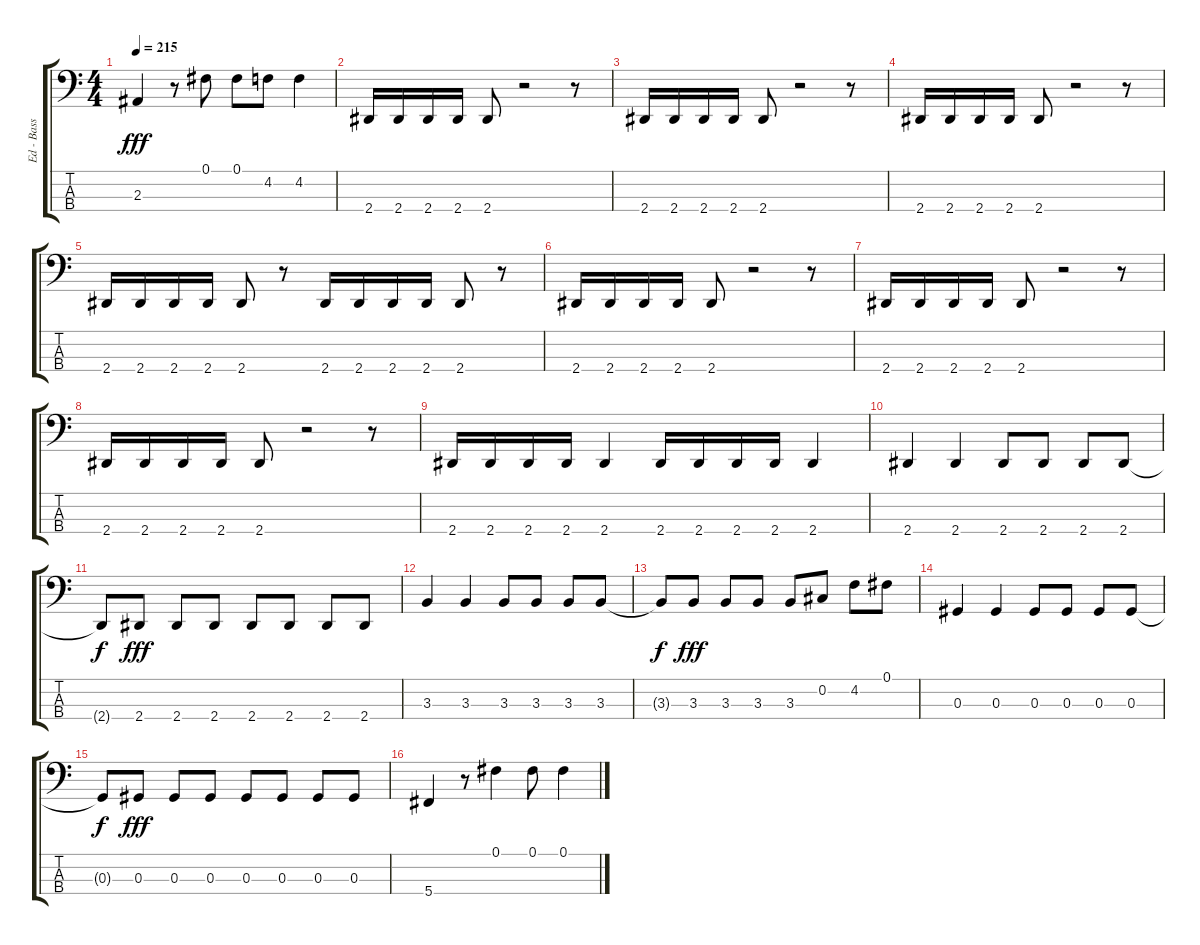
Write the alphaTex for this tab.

\track ("Ed - Bass" "Ed - Bass") {instrument electricbasspick}
\staff {score tabs}
\tuning (Gb2 Db2 Ab1 Db1) {hide}
\ts (4 4)
\tempo 215
\clef f4
\ks c
2.3.4{dy fff} r.8 0.1.8 0.1.8 4.2.8 4.2.4 |
2.4.16 2.4.16 2.4.16 2.4.16 2.4.8 r.2 r.8 |
2.4.16 2.4.16 2.4.16 2.4.16 2.4.8 r.2 r.8 |
2.4.16 2.4.16 2.4.16 2.4.16 2.4.8 r.2 r.8 |
2.4.16 2.4.16 2.4.16 2.4.16 2.4.8 r.8 2.4.16 2.4.16 2.4.16 2.4.16 2.4.8 r.8 |
2.4.16 2.4.16 2.4.16 2.4.16 2.4.8 r.2 r.8 |
2.4.16 2.4.16 2.4.16 2.4.16 2.4.8 r.2 r.8 |
2.4.16 2.4.16 2.4.16 2.4.16 2.4.8 r.2 r.8 |
2.4.16 2.4.16 2.4.16 2.4.16 2.4.4 2.4.16 2.4.16 2.4.16 2.4.16 2.4.4 |
2.4.4 2.4.4 2.4.8 2.4.8 2.4.8 2.4.8 |
2.4{t}.8{dy f} 2.4.8{dy fff} 2.4.8 2.4.8 2.4.8 2.4.8 2.4.8 2.4.8 |
3.3.4 3.3.4 3.3.8 3.3.8 3.3.8 3.3.8 |
3.3{t}.8{dy f} 3.3.8{dy fff} 3.3.8 3.3.8 3.3.8 0.2.8 4.2.8 0.1.8 |
0.3.4 0.3.4 0.3.8 0.3.8 0.3.8 0.3.8 |
0.3{t}.8{dy f} 0.3.8{dy fff} 0.3.8 0.3.8 0.3.8 0.3.8 0.3.8 0.3.8 |
5.4.4 r.8 0.1.4 0.1.8 0.1.4
